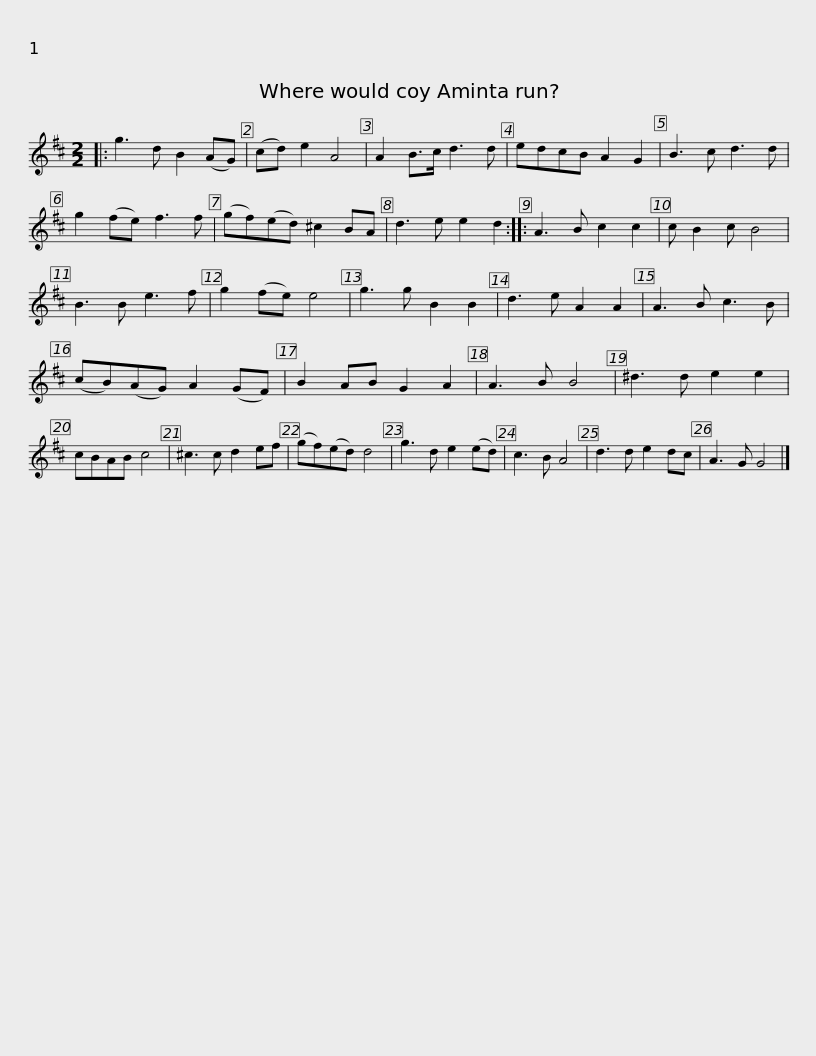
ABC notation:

X:1
L:1/8
M:2/2
I:linebreak $
K:D
V:1 treble
V:1
|: g3 d B2 (AG) | (cd) e2 A4 | A2 B>c d3 d | edcB A2 G2 | B3 c d3 d | %5
 g2 (fe) f3 f | (gf)(ed) ^c2 BA |$ d3 e e2 d2 :: A3 B c2 c2 | c B2 c B4 | %10
 B3 B e3 f | g2 (fe) e4 | g3 g B2 B2 | d3 e A2 A2 | A3 B c3 B |$ %15
 (cB)(AG) A2 (GF) | B2 AB G2 A2 | A3 B B4 | ^d3 d e2 e2 | cBAB c4 | %20
 ^c3 c d2 ef | (gf)(ed) d4 | g3 d e2 (ed) |$ c3 B A4 | d3 d e2 dc | %25
 A3 G G4 |] %26
